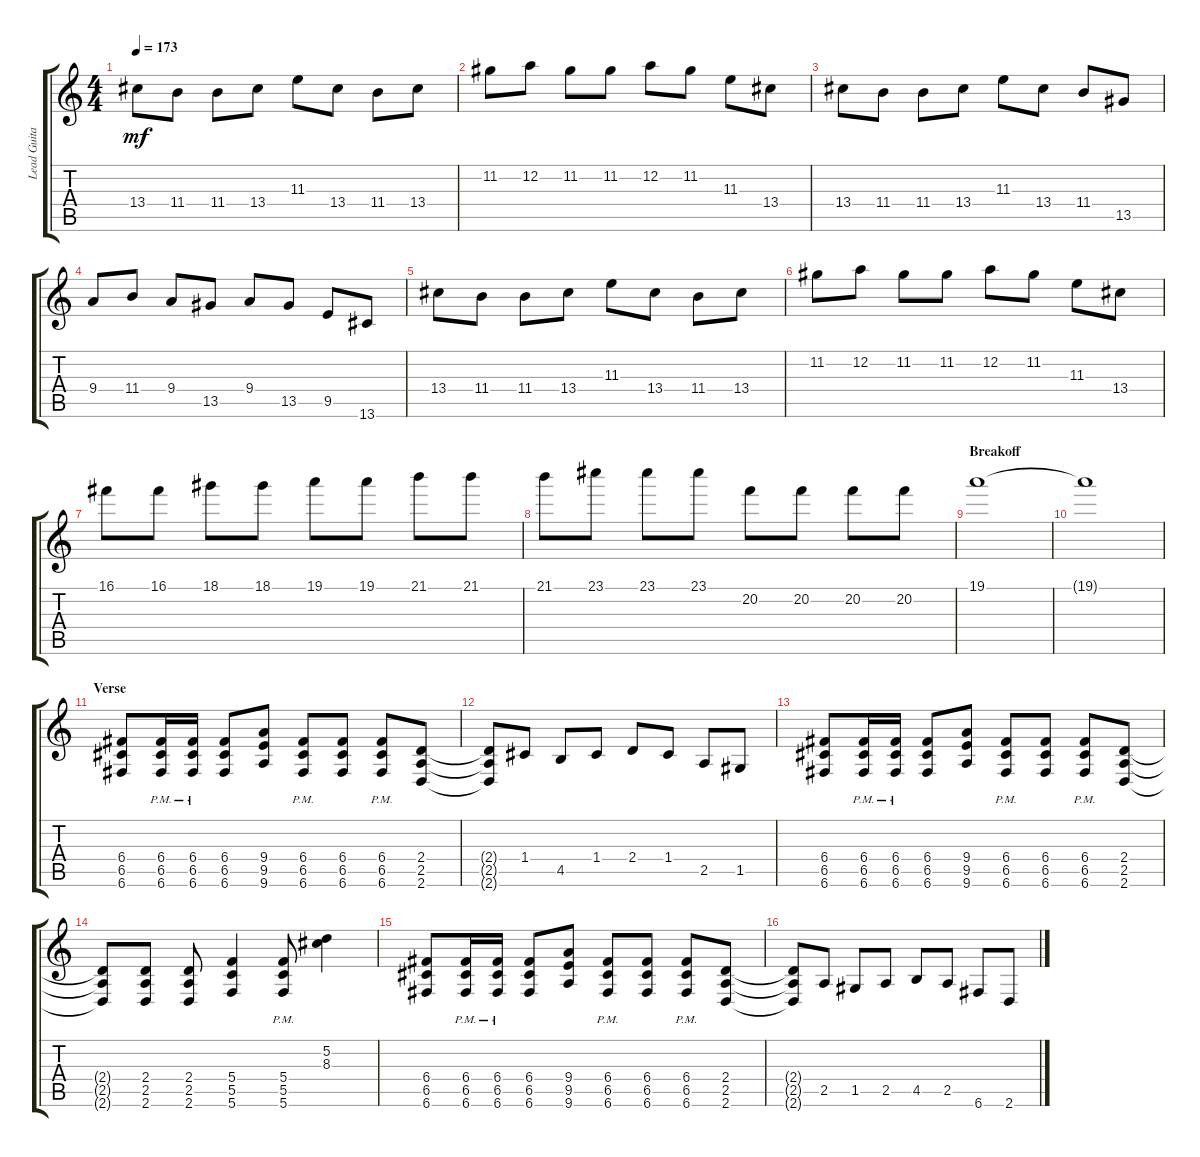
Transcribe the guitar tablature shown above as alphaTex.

\track ("Lead Guitar" "Lead Guita") {instrument distortionguitar}
\staff {score tabs}
\tuning (D4 A3 F3 C3 G2 C2) {hide}
\ts (4 4)
\tempo 173
\clef g2
\ks c
13.4.8{dy mf} 11.4.8 11.4.8 13.4.8 11.3.8 13.4.8 11.4.8 13.4.8 |
11.2.8 12.2.8 11.2.8 11.2.8 12.2.8 11.2.8 11.3.8 13.4.8 |
13.4.8 11.4.8 11.4.8 13.4.8 11.3.8 13.4.8 11.4.8 13.5.8 |
9.4.8 11.4.8 9.4.8 13.5.8 9.4.8 13.5.8 9.5.8 13.6.8 |
13.4.8 11.4.8 11.4.8 13.4.8 11.3.8 13.4.8 11.4.8 13.4.8 |
11.2.8 12.2.8 11.2.8 11.2.8 12.2.8 11.2.8 11.3.8 13.4.8 |
16.1.8 16.1.8 18.1.8 18.1.8 19.1.8 19.1.8 21.1.8 21.1.8 |
21.1.8 23.1.8 23.1.8 23.1.8 20.2.8 20.2.8 20.2.8 20.2.8 |
\section ("" "Breakoff")
19.1.1 |
19.1{t}.1 |
\section ("" "Verse")
(6.4 6.5 6.6).8 (6.4{pm} 6.5{pm} 6.6{pm}).16 (6.4{pm} 6.5{pm} 6.6{pm}).16 (6.4 6.5 6.6).8 (9.4 9.5 9.6).8 (6.4{pm} 6.5{pm} 6.6{pm}).8 (6.4 6.5 6.6).8 (6.4{pm} 6.5{pm} 6.6{pm}).8 (2.4 2.5 2.6).8 |
(2.4{t} 2.5{t} 2.6{t}).8 1.4.8 4.5.8 1.4.8 2.4.8 1.4.8 2.5.8 1.5.8 |
(6.4 6.5 6.6).8 (6.4{pm} 6.5{pm} 6.6{pm}).16 (6.4{pm} 6.5{pm} 6.6{pm}).16 (6.4 6.5 6.6).8 (9.4 9.5 9.6).8 (6.4{pm} 6.5{pm} 6.6{pm}).8 (6.4 6.5 6.6).8 (6.4{pm} 6.5{pm} 6.6{pm}).8 (2.4 2.5 2.6).8 |
(2.4{t} 2.5{t} 2.6{t}).8 (2.4 2.5 2.6).8 (2.4 2.5 2.6).8 (5.4 5.5 5.6).4 (5.4{pm} 5.5{pm} 5.6{pm}).8 (5.2 8.3).4 |
(6.4 6.5 6.6).8 (6.4{pm} 6.5{pm} 6.6{pm}).16 (6.4{pm} 6.5{pm} 6.6{pm}).16 (6.4 6.5 6.6).8 (9.4 9.5 9.6).8 (6.4{pm} 6.5{pm} 6.6{pm}).8 (6.4 6.5 6.6).8 (6.4{pm} 6.5{pm} 6.6{pm}).8 (2.4 2.5 2.6).8 |
(2.4{t} 2.5{t} 2.6{t}).8 2.5.8 1.5.8 2.5.8 4.5.8 2.5.8 6.6.8 2.6.8
